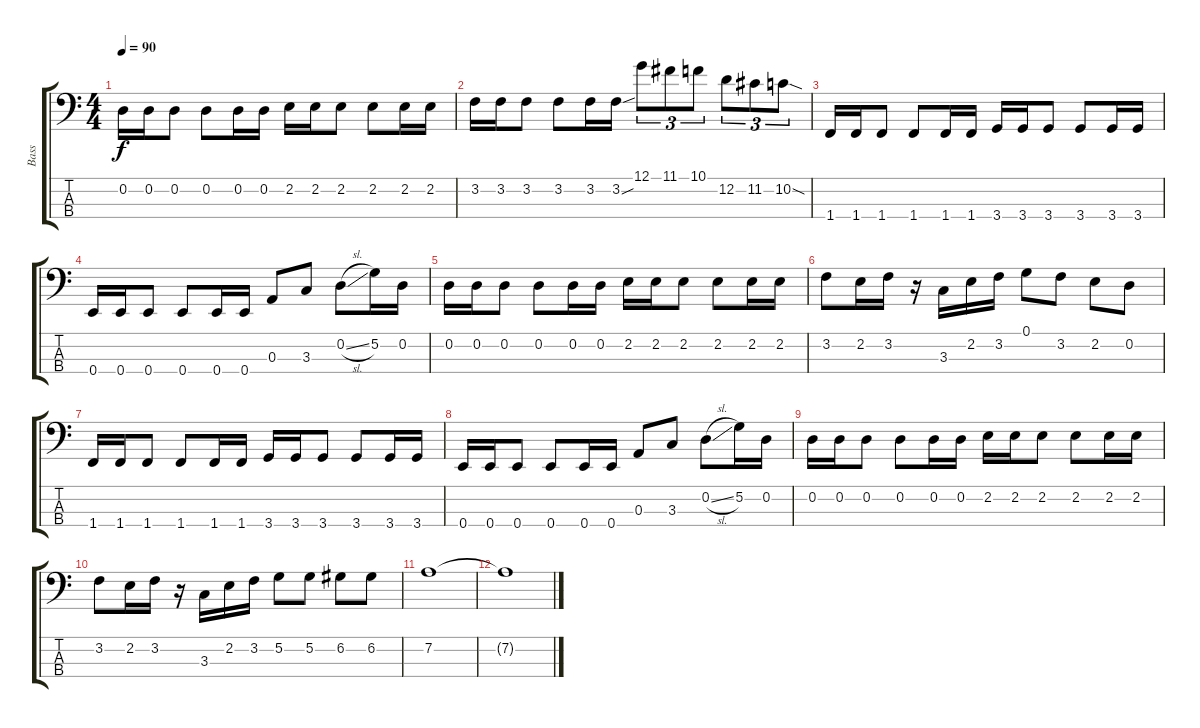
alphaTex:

\track ("Bass" "Bass") {instrument electricbassfinger}
\staff {score tabs}
\tuning (G2 D2 A1 E1) {hide}
\ts (4 4)
\tempo 90
\clef f4
\ks aminor
0.2.16{dy f} 0.2.16 0.2.8 0.2.8 0.2.16 0.2.16 2.2.16 2.2.16 2.2.8 2.2.8 2.2.16 2.2.16 |
\ks c
3.2.16 3.2.16 3.2.8 3.2.8 3.2.16 3.2{sou}.16 12.1.8{tu (3 2)} 11.1.8{tu (3 2)} 10.1.8{tu (3 2)} 12.2.8{tu (3 2)} 11.2.8{tu (3 2)} 10.2{sod}.8{tu (3 2)} |
\ks aminor
1.4.16 1.4.16 1.4.8 1.4.8 1.4.16 1.4.16 3.4.16 3.4.16 3.4.8 3.4.8 3.4.16 3.4.16 |
0.4.16 0.4.16 0.4.8 0.4.8 0.4.16 0.4.16 0.3.8 3.3.8 0.2{sl}.8 5.2.16 0.2.16 |
0.2.16 0.2.16 0.2.8 0.2.8 0.2.16 0.2.16 2.2.16 2.2.16 2.2.8 2.2.8 2.2.16 2.2.16 |
\ks c
3.2.8 2.2.16 3.2.16 r.16 3.3.16 2.2.16 3.2.16 0.1.8 3.2.8 2.2.8 0.2.8 |
\ks aminor
1.4.16 1.4.16 1.4.8 1.4.8 1.4.16 1.4.16 3.4.16 3.4.16 3.4.8 3.4.8 3.4.16 3.4.16 |
0.4.16 0.4.16 0.4.8 0.4.8 0.4.16 0.4.16 0.3.8 3.3.8 0.2{sl}.8 5.2.16 0.2.16 |
0.2.16 0.2.16 0.2.8 0.2.8 0.2.16 0.2.16 2.2.16 2.2.16 2.2.8 2.2.8 2.2.16 2.2.16 |
\ks c
3.2.8 2.2.16 3.2.16 r.16 3.3.16 2.2.16 3.2.16 5.2.8 5.2.8 6.2.8 6.2.8 |
7.2.1 |
7.2{t}.1
